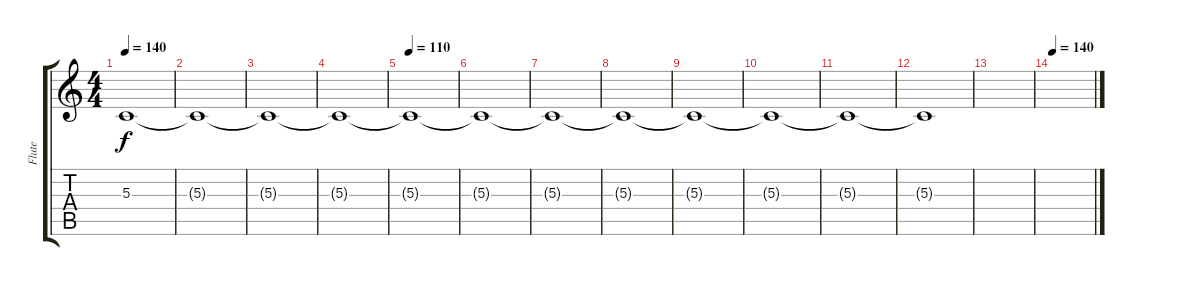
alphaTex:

\track ("Flute" "Flute") {instrument flute}
\staff {score tabs}
\tuning (E4 B3 G3 D3 A2 E2) {hide}
\ts (4 4)
\tempo 140
\clef g2
\ks c
5.3.1{dy f volume 6 instrument flute} |
5.3{t}.1 |
5.3{t}.1 |
5.3{t}.1 |
\tempo 110
5.3{t}.1 |
5.3{t}.1 |
5.3{t}.1 |
5.3{t}.1 |
5.3{t}.1 |
5.3{t}.1 |
5.3{t}.1 |
5.3{t}.1 |
|
\tempo 140
